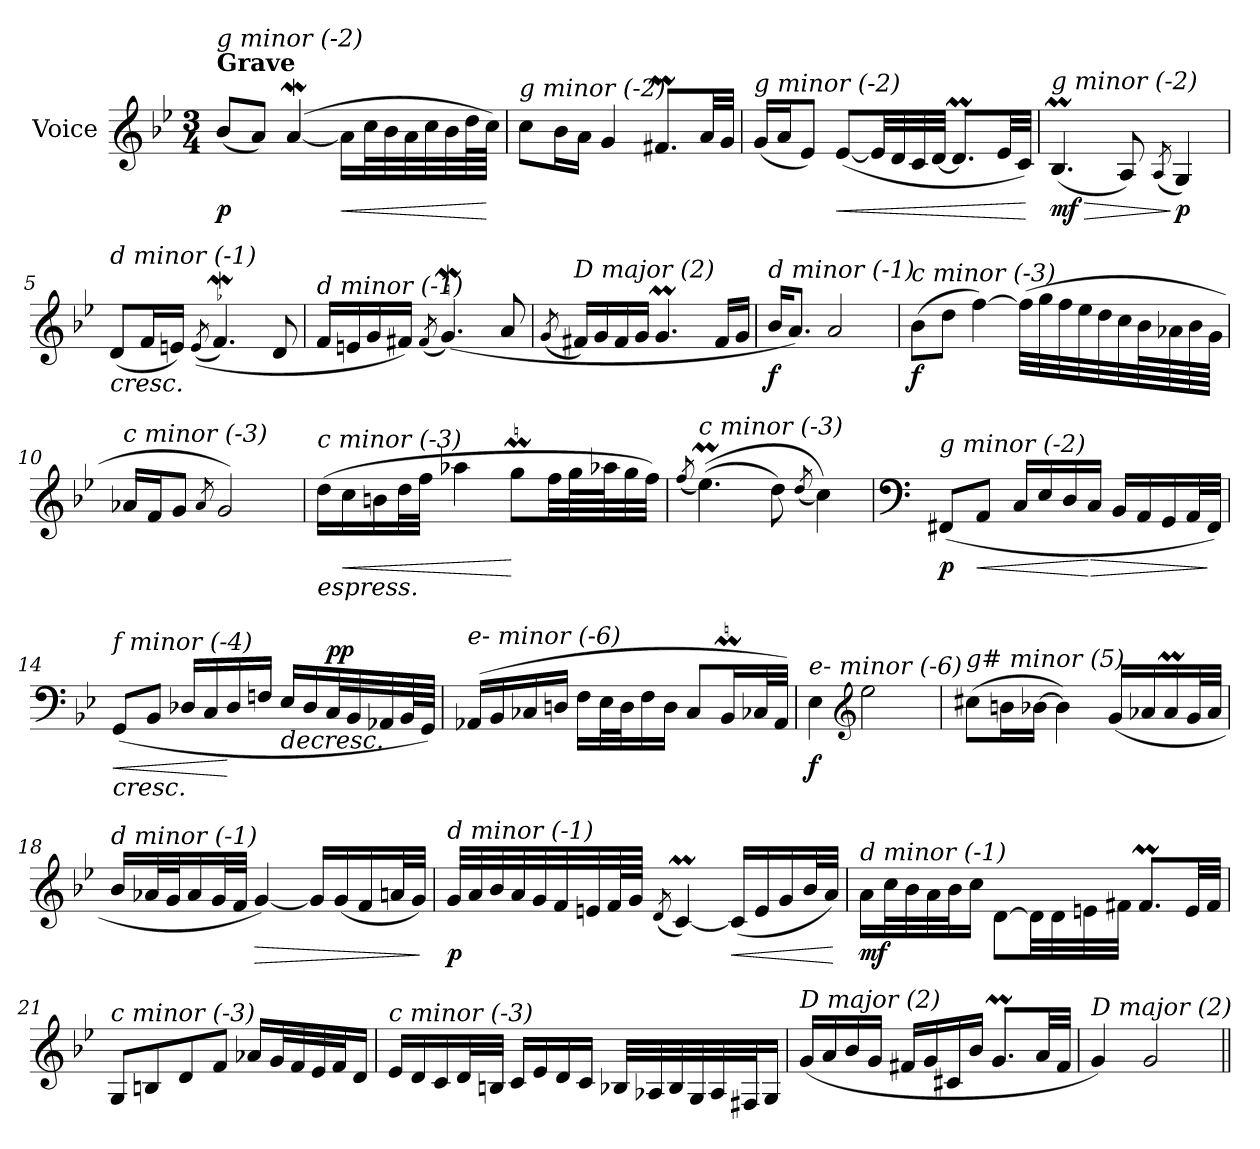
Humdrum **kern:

**kern	**dynam
*part1	*part1
*staff1	*staff1
*I"Voice	*
*I'V	*
*clefG2	*
*k[b-e-]	*
*M3/4	*
=1	=1
!LO:TX:a:B:t=Grave	!
!LO:TX:i:t=g minor (-2)	!
!	!LO:DY:b
(<8b-/L	p
8a/J)	.
(>[4aW/	.
!	!LO:HP:b
16a\LL]	<
32cc\L	.
32b-\	.
32a\	.
32cc\	.
32b-\	.
64dd\L	.
64cc\JJJJ)	[
=2	=2
!LO:TX:i:t=g minor (-2)	!
8cc\L	.
16b-\L	.
16a\JJ	.
4g/	.
8.f#Xm/L	.
32a/LL	.
32g/JJJ	.
=3	=3
!LO:TX:i:t=g minor (-2)	!
(<16g/LL	.
16a/J	.
8e-/J)	.
!	!LO:HP:b
(>[8e-/L	<
32e-/LL]	.
32d/	.
32c/	.
[32d/JJJ	.
8.dm/L]	.
32e-/LL	.
32c/JJJ)	.
.	[
=4	=4
!LO:TX:i:t=g minor (-2)	!
!	!LO:HP:b
!	!LO:DY:n=1:b
(>4.B-M/	> mf
8A/)	.
(<8qA/	.
!	!LO:DY:n=2:b
4G/)	] p
!!LO:LB:g=z
=5	=5
!LO:TX:b:i:t=cresc.	!
!LO:TX:i:t=d minor (-1)	!
(<8d/L	.
16f/L	.
16en/JJ)	.
(<(<8qe/	.
4.fW/)	.
8d/	.
=6	=6
!LO:TX:i:t=d minor (-1)	!
16f/LL	.
16en/	.
16g/	.
16f#X/JJ)	.
(<8qf#/	.
(<4.gW/)	.
8a/	.
=7	=7
(<8qg/	.
!LO:TX:i:t=D major (2)	!
16f#X/LL)	.
16g/	.
16f#/	.
16g/JJ	.
4.gM/	.
16f#/LL	.
16g/JJ	.
=8	=8
!LO:TX:i:t=d minor (-1)	!
!	!LO:DY:b
16b-/KL	f
8.a/J)	.
2a/	.
!!LO:LB:g=z
=9	=9
!LO:TX:i:t=c minor (-3)	!
!	!LO:DY:b
(>8b-\L	f
8dd\J	.
[4ff\)	.
(>32ff\LLL]	.
32gg\	.
32ff\	.
32ee-\	.
32dd\	.
32cc\	.
64b-\L	.
64a-X\	.
64b-\	.
64g\JJJJ	.
=10	=10
!LO:TX:i:t=c minor (-3)	!
16a-X/LL	.
16f/J	.
8g/J	.
8qa-/	.
2g/)	.
=11	=11
!LO:TX:b:i:t=espress.	!
!LO:TX:i:t=c minor (-3)	!
(>16dd\LL	.
!	!LO:HP:b
16cc\	<
16bn\	.
32dd\L	.
32ff\JJJ	.
4aa-X\	.
8ggM\L	[
32ff\LL	.
64gg\L	.
64aa-\J	.
32gg\	.
32ff\JJJ)	.
=12	=12
(<8qff/	.
!LO:TX:i:t=c minor (-3)	!
(>(>4.ee-M\)	.
8dd\)	.
(<8qdd/	.
4cc\))	.
!!LO:LB:g=z
=13	=13
*clefF4	*
!LO:TX:i:t=g minor (-2)	!
!	!LO:DY:b
(>8FF#X/L	p
!	!LO:HP:b
8AA/J	<
16C/LL	.
16E-/	.
16D/	.
!	!LO:HP:n=1:b
16C/JJ	[ >
16BB-/LL	.
16AA/	.
16GG/	.
32AA/L	.
32FF#/JJJ)	]
=14	=14
!LO:TX:b:i:t=cresc.	!
!LO:TX:i:t=f minor (-4)	!
!	!LO:HP:b
(>8GG/L	<
8BB-/J	.
16D-X/LL	.
16C/	.
16D-/	[
16Fn/JJ	.
!	!LO:HP:b
16E-/LL	>
16D-/	.
!	!LO:DY:a
!	!LO:DY:n=1:a
32C/L	p p
32BB-/	.
32AA-X/	.
64BB-/L	.
64GG/JJJJ)	.
.	]
=15	=15
!LO:TX:i:t=e- minor (-6)	!
(>16AA-X/LL	.
16BB-/	.
16C-X/	.
16Dn/JJ	.
16F\LL	.
32E-\L	.
32D\J	.
16F\	.
16D\JJ	.
8C-/L	.
16BB-M/L	.
32C-/L	.
32AA-/JJJ)	.
!!LO:LB:g=z
=16	=16
!LO:TX:i:t=e- minor (-6)	!
!	!LO:DY:b
4E-\	f
*clefG2	*
2ee-\	.
=17	=17
!LO:TX:i:t=g# minor (5)	!
(>8cc#Xi\L	.
16bni\L	.
[16b-\JJ	.
4b-\])	.
(<16g/LL	.
16a-X/	.
16a-M/	.
32g/L	.
32a-/JJJ	.
=18	=18
!LO:TX:i:t=d minor (-1)	!
16b-/LL	.
32a-X/L	.
32g/J	.
16a-/	.
32g/L	.
32f/JJJ	.
!	!LO:HP:b
[4g/)	>
16g/LL]	.
(<16g/	.
16f/	.
32an/L	.
32g/JJJ)	.
.	]
!!LO:LB:g=z
=19	=19
!LO:TX:i:t=d minor (-1)	!
!	!LO:DY:b
32g/LLL	p
32a/	.
32b-/	.
32a/	.
32g/	.
32f/	.
32en/	.
64f/L	.
64g/JJJJ	.
(<8qd/	.
[4cM/)	.
!	!LO:HP:b
(<16c/LL]	<
16e/	.
16g/	.
32b-/L	.
32a/JJJ)	.
.	[
=20	=20
!LO:TX:i:t=d minor (-1)	!
!	!LO:DY:b
16a\LL	mf
32cc\L	.
32b-\	.
32a\	.
32b-\J	.
16cc\JJ	.
[8d\L	.
32d\LL]	.
32d\	.
32en\	.
32f#X\JJJ	.
8.f#m/L	.
32e/LL	.
32f#/JJJ	.
!!LO:LB:g=z
=21	=21
!LO:TX:i:t=c minor (-3)	!
8G/L	.
8Bn/	.
8d/	.
8f/J	.
16a-X/LL	.
32g/L	.
32f/	.
32e-/	.
32f/J	.
16d/JJ	.
=22	=22
!LO:TX:i:t=c minor (-3)	!
16e-/LL	.
16d/	.
16c/	.
32d/L	.
32Bn/JJJ	.
16c/LL	.
16e-/	.
16d/	.
16c/JJ	.
32B-X/LLL	.
32A-X/	.
32B-/	.
32G/	.
32A-/	.
32F#X/J	.
16G/JJ	.
!!LO:LB:g=z
=23	=23
!LO:TX:i:t=D major (2)	!
(<16g/LL	.
16a/	.
16b-/	.
16g/JJ	.
16f#X/LL	.
16g/	.
16c#X/	.
16b-/JJ	.
8.gM/L	.
32a/LL	.
32f#/JJJ	.
=24	=24
!LO:TX:i:t=D major (2)	!
4g/)	.
2g/	.
=||	=||
*-	*-
